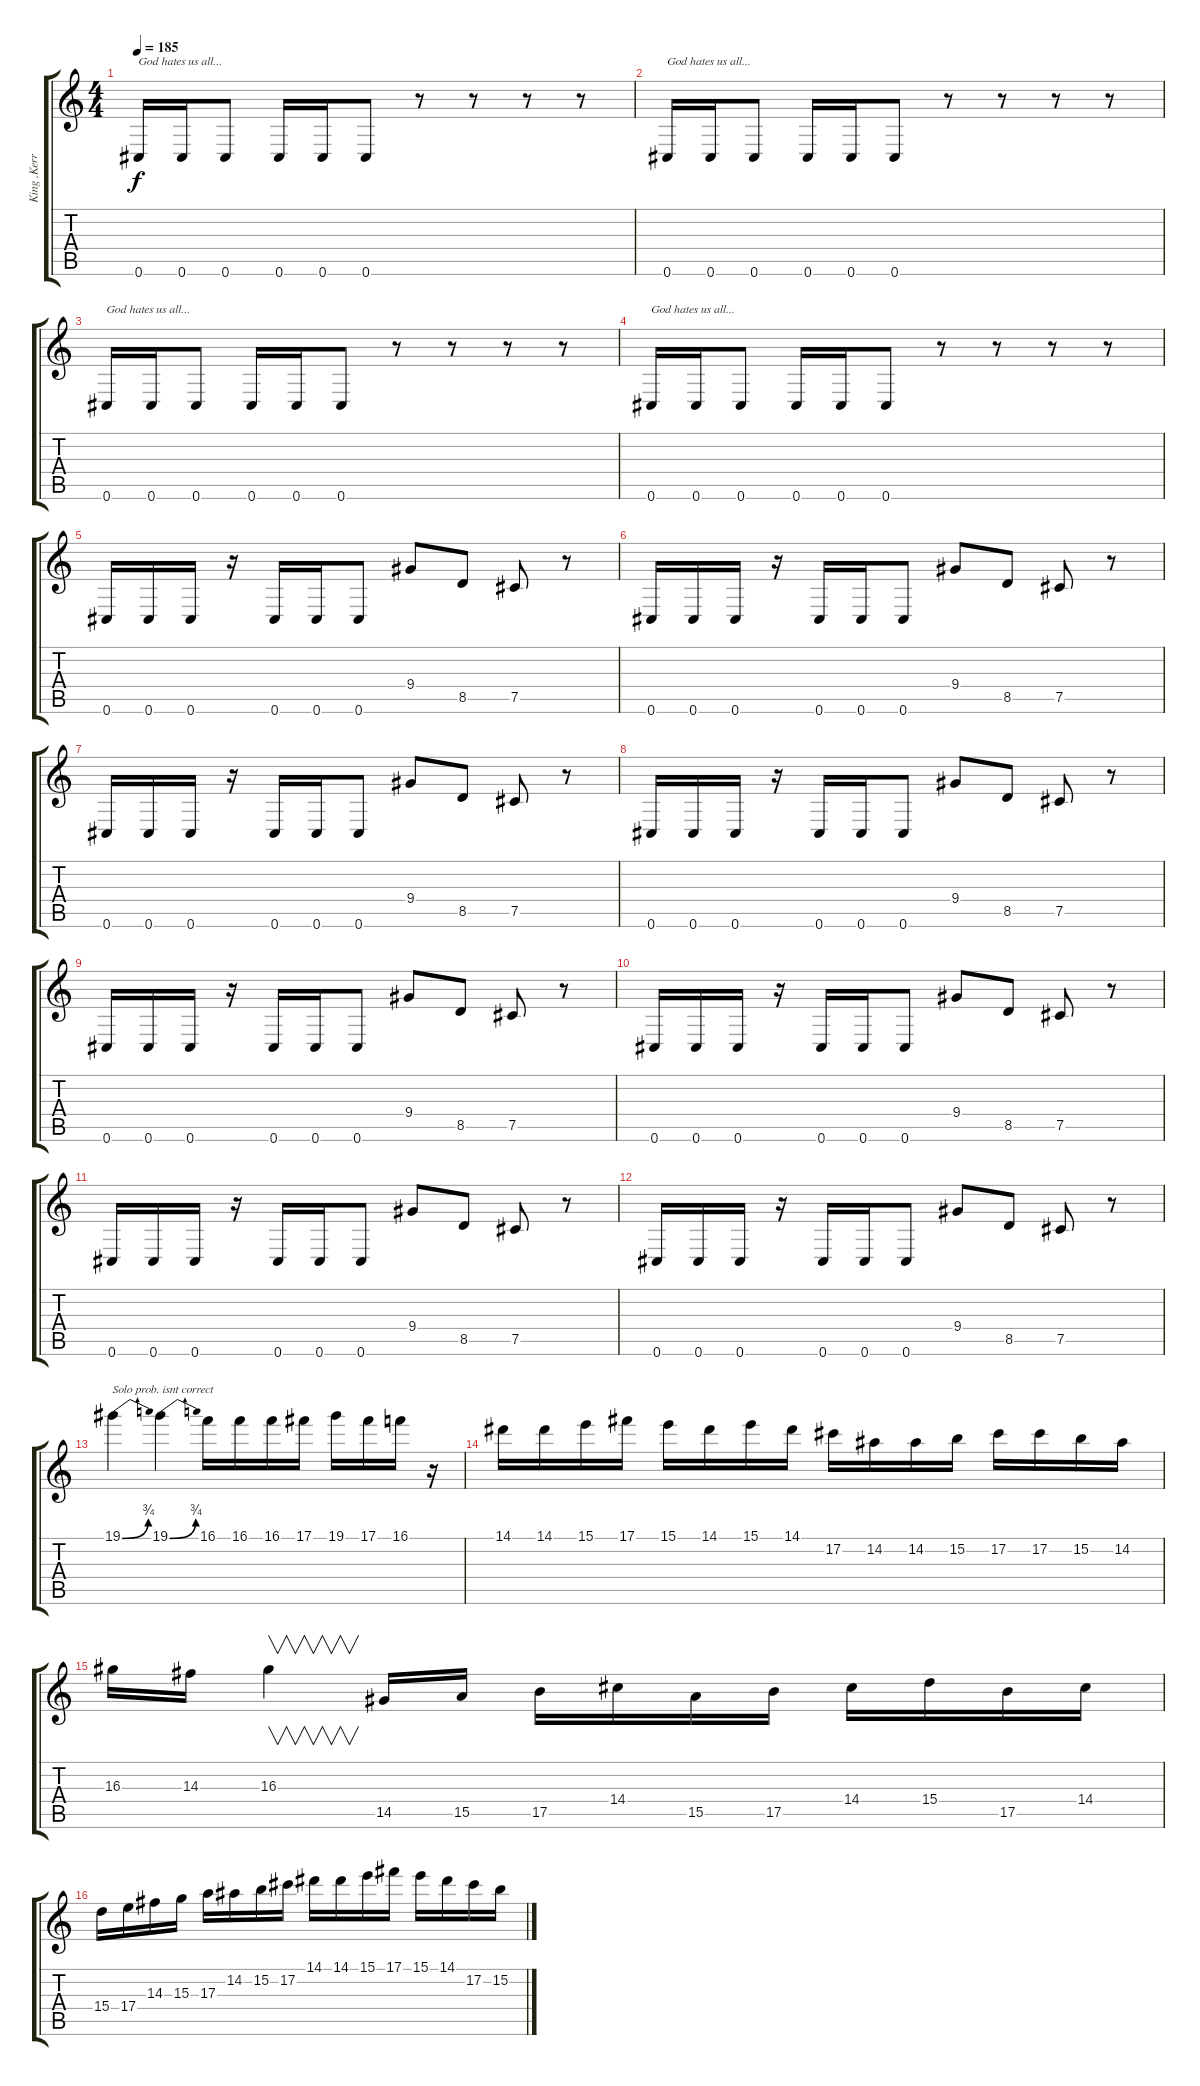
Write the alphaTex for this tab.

\track ("King ,Kerry" "King ,Kerr") {instrument distortionguitar}
\staff {score tabs}
\tuning (Db4 Ab3 E3 B2 Gb2 Db2) {hide}
\ts (4 4)
\tempo 185
\clef g2
\ks c
0.6.16{txt "God hates us all..." dy f} 0.6.16 0.6.8 0.6.16 0.6.16 0.6.8 r.8 r.8 r.8 r.8 |
0.6.16{txt "God hates us all..."} 0.6.16 0.6.8 0.6.16 0.6.16 0.6.8 r.8 r.8 r.8 r.8 |
0.6.16{txt "God hates us all..."} 0.6.16 0.6.8 0.6.16 0.6.16 0.6.8 r.8 r.8 r.8 r.8 |
0.6.16{txt "God hates us all..."} 0.6.16 0.6.8 0.6.16 0.6.16 0.6.8 r.8 r.8 r.8 r.8 |
0.6.16 0.6.16 0.6.16 r.16 0.6.16 0.6.16 0.6.8 9.4.8 8.5.8 7.5.8 r.8 |
0.6.16 0.6.16 0.6.16 r.16 0.6.16 0.6.16 0.6.8 9.4.8 8.5.8 7.5.8 r.8 |
0.6.16 0.6.16 0.6.16 r.16 0.6.16 0.6.16 0.6.8 9.4.8 8.5.8 7.5.8 r.8 |
0.6.16 0.6.16 0.6.16 r.16 0.6.16 0.6.16 0.6.8 9.4.8 8.5.8 7.5.8 r.8 |
0.6.16 0.6.16 0.6.16 r.16 0.6.16 0.6.16 0.6.8 9.4.8 8.5.8 7.5.8 r.8 |
0.6.16 0.6.16 0.6.16 r.16 0.6.16 0.6.16 0.6.8 9.4.8 8.5.8 7.5.8 r.8 |
0.6.16 0.6.16 0.6.16 r.16 0.6.16 0.6.16 0.6.8 9.4.8 8.5.8 7.5.8 r.8 |
0.6.16 0.6.16 0.6.16 r.16 0.6.16 0.6.16 0.6.8 9.4.8 8.5.8 7.5.8 r.8 |
19.1{be (bend 0 0 60 3)}.4{txt "Solo prob. isnt correct"} 19.1{be (bend 0 0 60 3)}.4 16.1.16 16.1.16 16.1.16 17.1.16 19.1.16 17.1.16 16.1.16 r.16 |
14.1.16 14.1.16 15.1.16 17.1.16 15.1.16 14.1.16 15.1.16 14.1.16 17.2.16 14.2.16 14.2.16 15.2.16 17.2.16 17.2.16 15.2.16 14.2.16 |
16.3.16 14.3.16 16.3.4{v} 14.5.16 15.5.16 17.5.16 14.4.16 15.5.16 17.5.16 14.4.16 15.4.16 17.5.16 14.4.16 |
15.4.16 17.4.16 14.3.16 15.3.16 17.3.16 14.2.16 15.2.16 17.2.16 14.1.16 14.1.16 15.1.16 17.1.16 15.1.16 14.1.16 17.2.16 15.2.16
